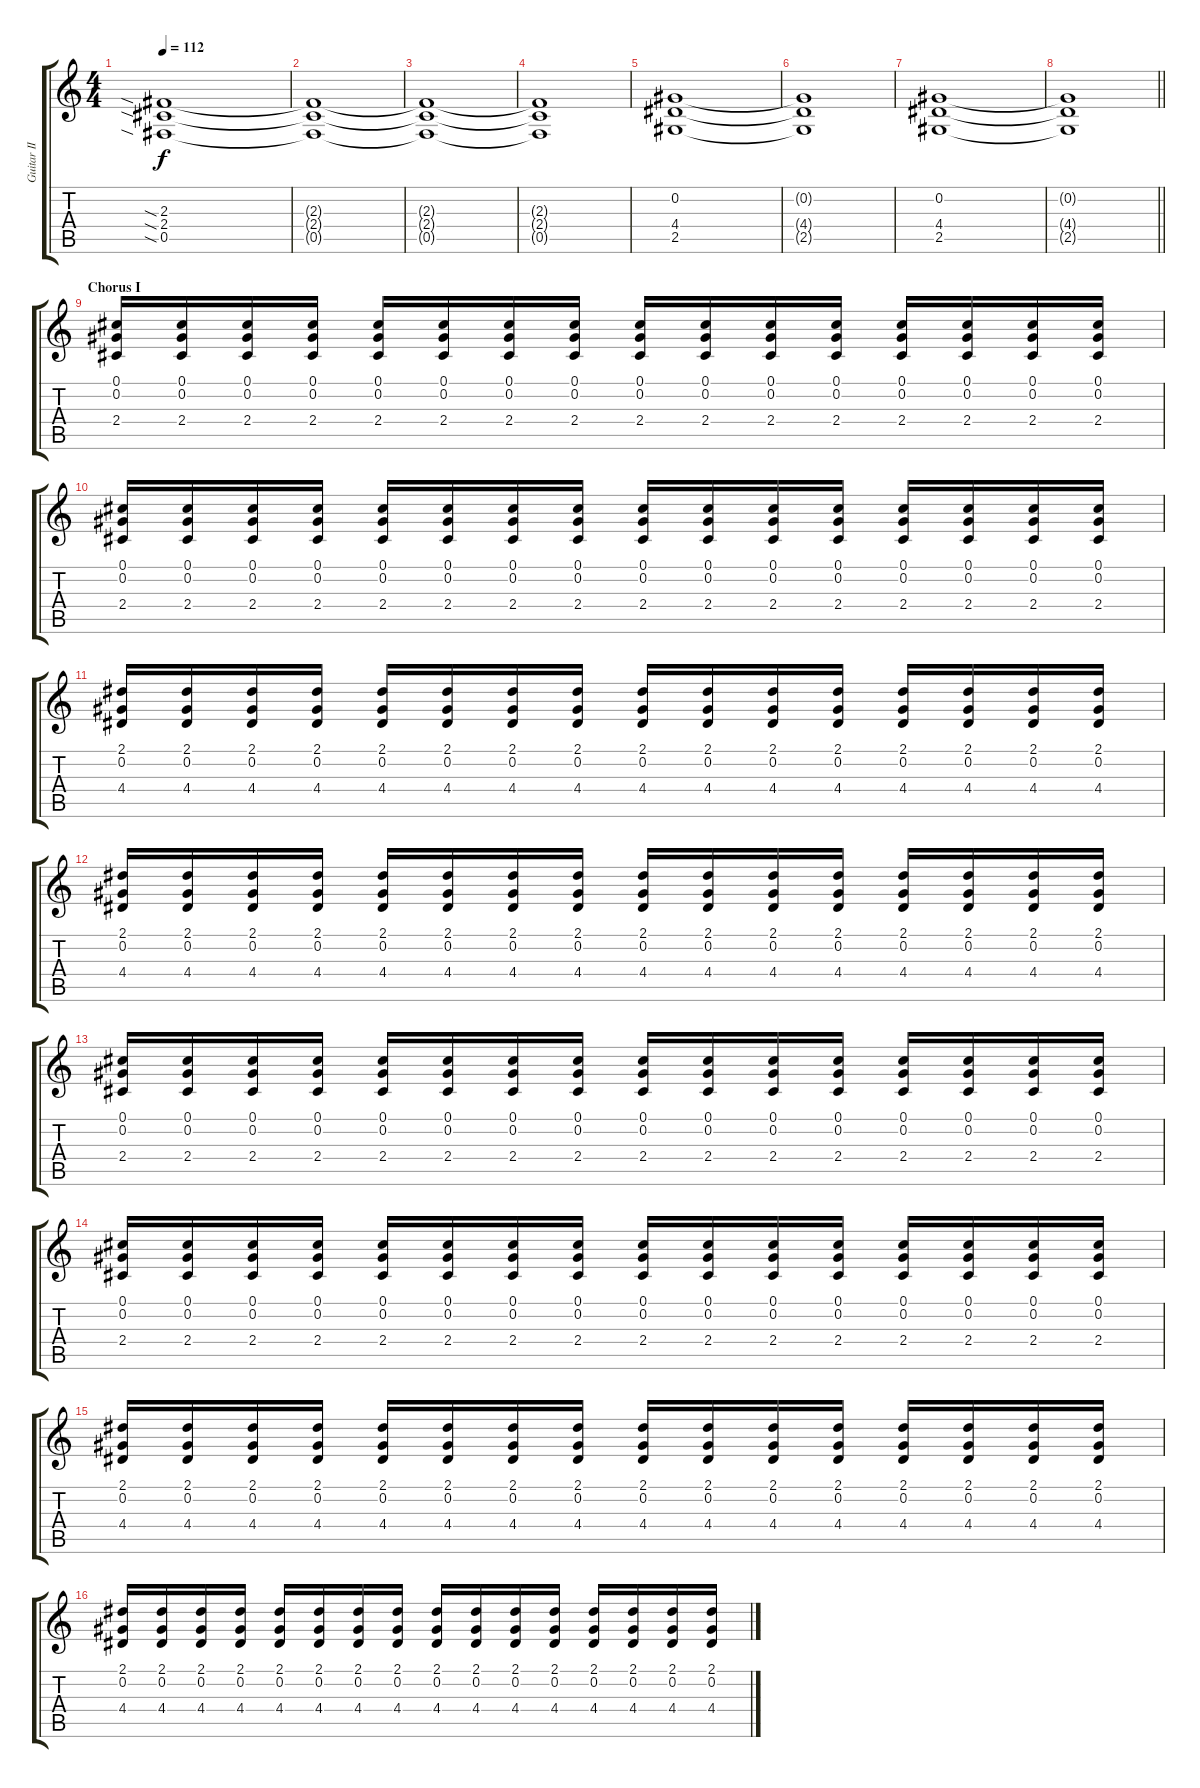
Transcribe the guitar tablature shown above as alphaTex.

\track ("Guitar II" "Guitar II") {instrument overdrivenguitar}
\staff {score tabs}
\tuning (Db4 Ab3 E3 B2 Gb2 B1) {hide}
\ts (4 4)
\tempo 112
\clef g2
\ks c
(2.3{sia} 2.4{sia} 0.5{sia}).1{dy f} |
(2.3{t} 2.4{t} 0.5{t}).1 |
(2.3{t} 2.4{t} 0.5{t}).1 |
(2.3{t} 2.4{t} 0.5{t}).1 |
(0.2 4.4 2.5).1 |
(0.2{t} 4.4{t} 2.5{t}).1 |
(0.2 4.4 2.5).1 |
\barLineRight lightlight
(0.2{t} 4.4{t} 2.5{t}).1{volume 5} |
\section ("" "Chorus I")
(0.1 0.2 2.4).16{volume 10 instrument distortionguitar} (0.1 0.2 2.4).16 (0.1 0.2 2.4).16 (0.1 0.2 2.4).16 (0.1 0.2 2.4).16 (0.1 0.2 2.4).16 (0.1 0.2 2.4).16 (0.1 0.2 2.4).16 (0.1 0.2 2.4).16 (0.1 0.2 2.4).16 (0.1 0.2 2.4).16 (0.1 0.2 2.4).16 (0.1 0.2 2.4).16 (0.1 0.2 2.4).16 (0.1 0.2 2.4).16 (0.1 0.2 2.4).16 |
(0.1 0.2 2.4).16 (0.1 0.2 2.4).16 (0.1 0.2 2.4).16 (0.1 0.2 2.4).16 (0.1 0.2 2.4).16 (0.1 0.2 2.4).16 (0.1 0.2 2.4).16 (0.1 0.2 2.4).16 (0.1 0.2 2.4).16 (0.1 0.2 2.4).16 (0.1 0.2 2.4).16 (0.1 0.2 2.4).16 (0.1 0.2 2.4).16 (0.1 0.2 2.4).16 (0.1 0.2 2.4).16 (0.1 0.2 2.4).16 |
(2.1 0.2 4.4).16 (2.1 0.2 4.4).16 (2.1 0.2 4.4).16 (2.1 0.2 4.4).16 (2.1 0.2 4.4).16 (2.1 0.2 4.4).16 (2.1 0.2 4.4).16 (2.1 0.2 4.4).16 (2.1 0.2 4.4).16 (2.1 0.2 4.4).16 (2.1 0.2 4.4).16 (2.1 0.2 4.4).16 (2.1 0.2 4.4).16 (2.1 0.2 4.4).16 (2.1 0.2 4.4).16 (2.1 0.2 4.4).16 |
(2.1 0.2 4.4).16 (2.1 0.2 4.4).16 (2.1 0.2 4.4).16 (2.1 0.2 4.4).16 (2.1 0.2 4.4).16 (2.1 0.2 4.4).16 (2.1 0.2 4.4).16 (2.1 0.2 4.4).16 (2.1 0.2 4.4).16 (2.1 0.2 4.4).16 (2.1 0.2 4.4).16 (2.1 0.2 4.4).16 (2.1 0.2 4.4).16 (2.1 0.2 4.4).16 (2.1 0.2 4.4).16 (2.1 0.2 4.4).16 |
(0.1 0.2 2.4).16 (0.1 0.2 2.4).16 (0.1 0.2 2.4).16 (0.1 0.2 2.4).16 (0.1 0.2 2.4).16 (0.1 0.2 2.4).16 (0.1 0.2 2.4).16 (0.1 0.2 2.4).16 (0.1 0.2 2.4).16 (0.1 0.2 2.4).16 (0.1 0.2 2.4).16 (0.1 0.2 2.4).16 (0.1 0.2 2.4).16 (0.1 0.2 2.4).16 (0.1 0.2 2.4).16 (0.1 0.2 2.4).16 |
(0.1 0.2 2.4).16 (0.1 0.2 2.4).16 (0.1 0.2 2.4).16 (0.1 0.2 2.4).16 (0.1 0.2 2.4).16 (0.1 0.2 2.4).16 (0.1 0.2 2.4).16 (0.1 0.2 2.4).16 (0.1 0.2 2.4).16 (0.1 0.2 2.4).16 (0.1 0.2 2.4).16 (0.1 0.2 2.4).16 (0.1 0.2 2.4).16 (0.1 0.2 2.4).16 (0.1 0.2 2.4).16 (0.1 0.2 2.4).16 |
(2.1 0.2 4.4).16 (2.1 0.2 4.4).16 (2.1 0.2 4.4).16 (2.1 0.2 4.4).16 (2.1 0.2 4.4).16 (2.1 0.2 4.4).16 (2.1 0.2 4.4).16 (2.1 0.2 4.4).16 (2.1 0.2 4.4).16 (2.1 0.2 4.4).16 (2.1 0.2 4.4).16 (2.1 0.2 4.4).16 (2.1 0.2 4.4).16 (2.1 0.2 4.4).16 (2.1 0.2 4.4).16 (2.1 0.2 4.4).16 |
(2.1 0.2 4.4).16 (2.1 0.2 4.4).16 (2.1 0.2 4.4).16 (2.1 0.2 4.4).16 (2.1 0.2 4.4).16 (2.1 0.2 4.4).16 (2.1 0.2 4.4).16 (2.1 0.2 4.4).16 (2.1 0.2 4.4).16 (2.1 0.2 4.4).16 (2.1 0.2 4.4).16 (2.1 0.2 4.4).16 (2.1 0.2 4.4).16 (2.1 0.2 4.4).16 (2.1 0.2 4.4).16 (2.1 0.2 4.4).16
